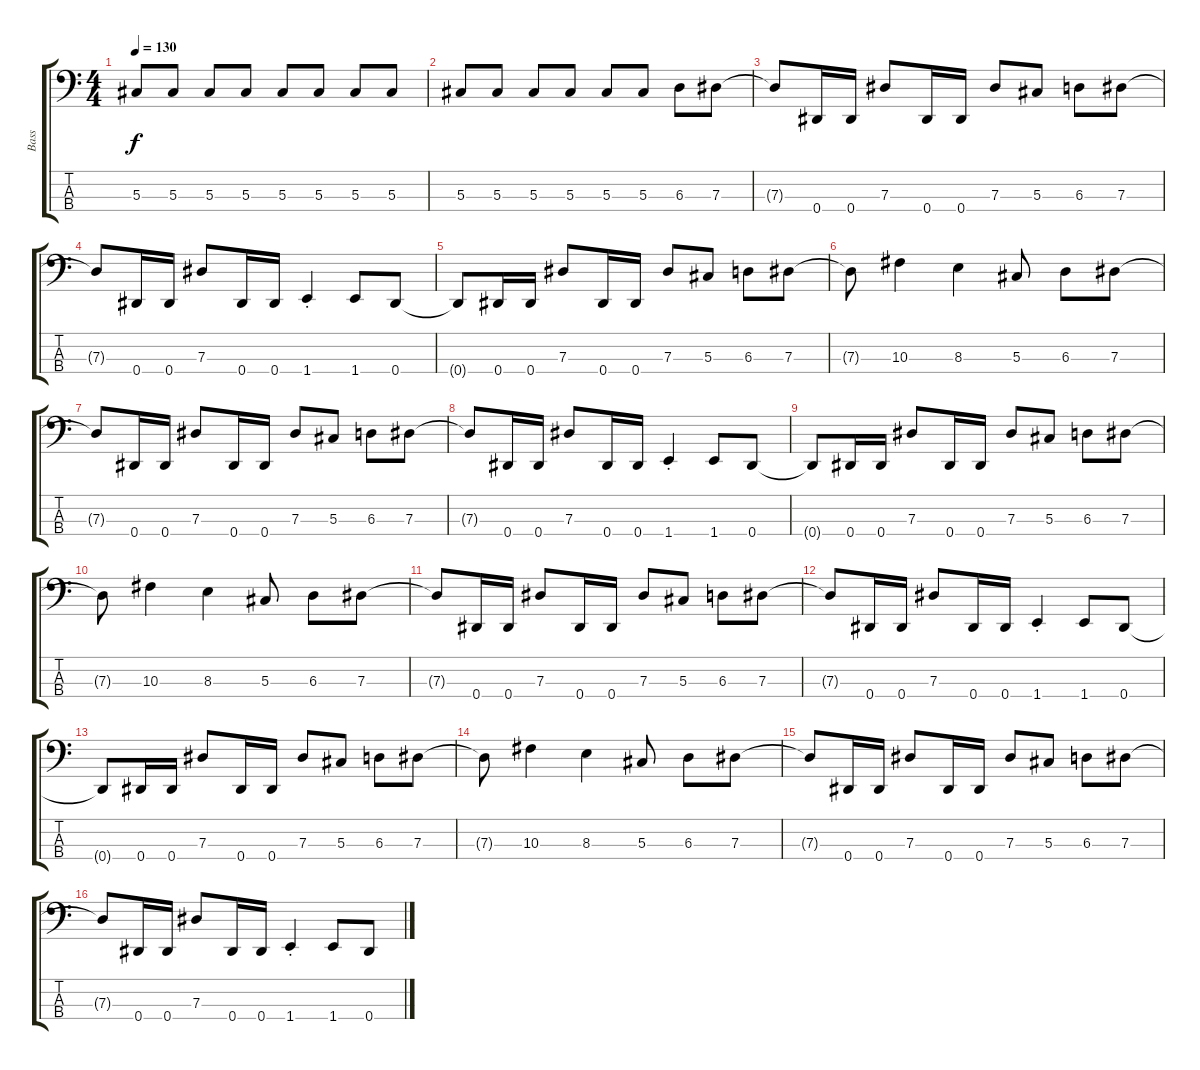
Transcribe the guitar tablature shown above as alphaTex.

\track ("Bass" "Bass") {instrument electricbassfinger}
\staff {score tabs}
\tuning (Gb2 Db2 Ab1 Eb1) {hide}
\ts (4 4)
\tempo 130
\clef f4
\ks c
5.3{t}.8{dy f} 5.3.8 5.3.8 5.3.8 5.3.8 5.3.8 5.3.8 5.3.8 |
5.3.8 5.3.8 5.3.8 5.3.8 5.3.8 5.3.8 6.3.8 7.3.8 |
7.3{t}.8 0.4.16 0.4.16 7.3.8 0.4.16 0.4.16 7.3.8 5.3.8 6.3.8 7.3.8 |
7.3{t}.8 0.4.16 0.4.16 7.3.8 0.4.16 0.4.16 1.4{st}.4 1.4.8 0.4.8 |
0.4{t}.8 0.4.16 0.4.16 7.3.8 0.4.16 0.4.16 7.3.8 5.3.8 6.3.8 7.3.8 |
7.3{t}.8 10.3.4 8.3.4 5.3.8 6.3.8 7.3.8 |
7.3{t}.8 0.4.16 0.4.16 7.3.8 0.4.16 0.4.16 7.3.8 5.3.8 6.3.8 7.3.8 |
7.3{t}.8 0.4.16 0.4.16 7.3.8 0.4.16 0.4.16 1.4{st}.4 1.4.8 0.4.8 |
0.4{t}.8 0.4.16 0.4.16 7.3.8 0.4.16 0.4.16 7.3.8 5.3.8 6.3.8 7.3.8 |
7.3{t}.8 10.3.4 8.3.4 5.3.8 6.3.8 7.3.8 |
7.3{t}.8 0.4.16 0.4.16 7.3.8 0.4.16 0.4.16 7.3.8 5.3.8 6.3.8 7.3.8 |
7.3{t}.8 0.4.16 0.4.16 7.3.8 0.4.16 0.4.16 1.4{st}.4 1.4.8 0.4.8 |
0.4{t}.8 0.4.16 0.4.16 7.3.8 0.4.16 0.4.16 7.3.8 5.3.8 6.3.8 7.3.8 |
7.3{t}.8 10.3.4 8.3.4 5.3.8 6.3.8 7.3.8 |
7.3{t}.8 0.4.16 0.4.16 7.3.8 0.4.16 0.4.16 7.3.8 5.3.8 6.3.8 7.3.8 |
7.3{t}.8 0.4.16 0.4.16 7.3.8 0.4.16 0.4.16 1.4{st}.4 1.4.8 0.4.8
